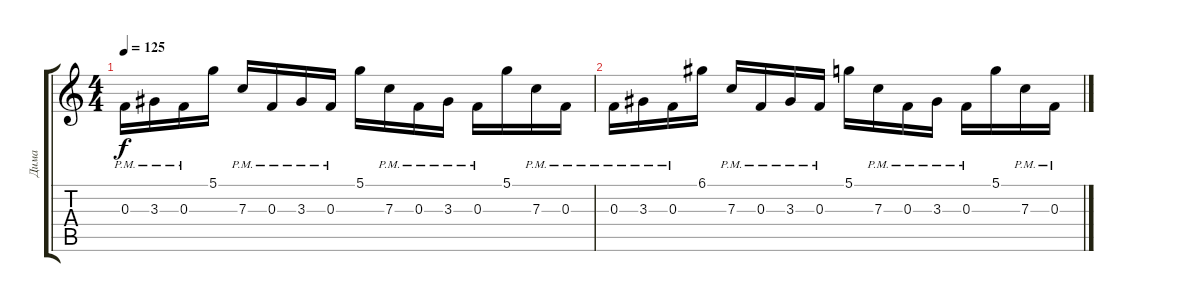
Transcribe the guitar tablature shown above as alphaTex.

\track ("Дима" "Дима") {instrument distortionguitar}
\staff {score tabs}
\tuning (D4 A3 F3 C3 G2 C2) {hide}
\ts (4 4)
\tempo 125
\clef g2
\ks c
0.3{pm}.16{dy f} 3.3{pm}.16 0.3{pm}.16 5.1.16 7.3{pm}.16 0.3{pm}.16 3.3{pm}.16 0.3{pm}.16 5.1.16 7.3{pm}.16 0.3{pm}.16 3.3{pm}.16 0.3{pm}.16 5.1.16 7.3{pm}.16 0.3{pm}.16 |
0.3{pm}.16 3.3{pm}.16 0.3{pm}.16 6.1.16 7.3{pm}.16 0.3{pm}.16 3.3{pm}.16 0.3{pm}.16 5.1.16 7.3{pm}.16 0.3{pm}.16 3.3{pm}.16 0.3{pm}.16 5.1.16 7.3{pm}.16 0.3{pm}.16
